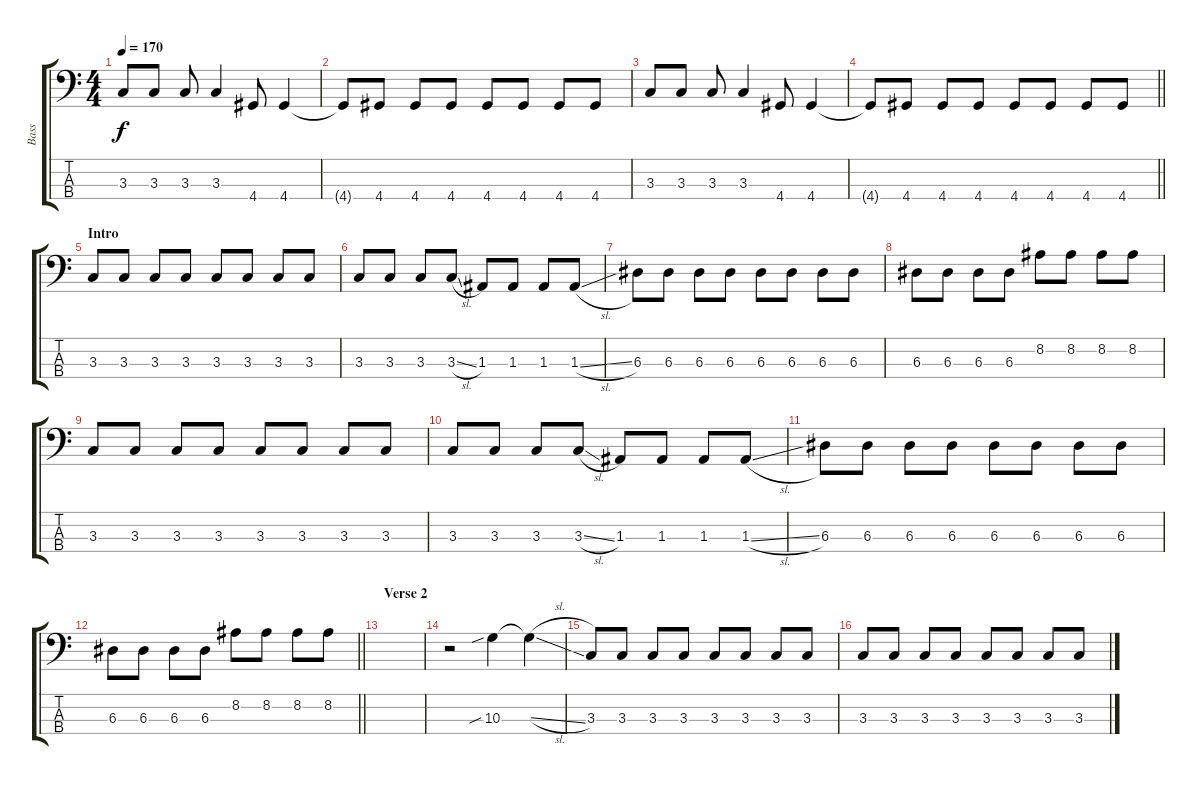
\track ("Bass" "Bass") {instrument electricbassfinger}
\staff {score tabs}
\tuning (G2 D2 A1 E1) {hide}
\ts (4 4)
\tempo 170
\clef f4
\ks c
3.3.8{dy f} 3.3.8 3.3.8 3.3.4 4.4.8 4.4.4 |
4.4{t}.8 4.4.8 4.4.8 4.4.8 4.4.8 4.4.8 4.4.8 4.4.8 |
3.3.8 3.3.8 3.3.8 3.3.4 4.4.8 4.4.4 |
\barLineRight lightlight
4.4{t}.8 4.4.8 4.4.8 4.4.8 4.4.8 4.4.8 4.4.8 4.4.8 |
\section ("" "Intro")
3.3.8 3.3.8 3.3.8 3.3.8 3.3.8 3.3.8 3.3.8 3.3.8 |
3.3.8 3.3.8 3.3.8 3.3{sl}.8 1.3.8 1.3.8 1.3.8 1.3{sl}.8 |
6.3.8 6.3.8 6.3.8 6.3.8 6.3.8 6.3.8 6.3.8 6.3.8 |
6.3.8 6.3.8 6.3.8 6.3.8 8.2.8 8.2.8 8.2.8 8.2.8 |
3.3.8 3.3.8 3.3.8 3.3.8 3.3.8 3.3.8 3.3.8 3.3.8 |
3.3.8 3.3.8 3.3.8 3.3{sl}.8 1.3.8 1.3.8 1.3.8 1.3{sl}.8 |
6.3.8 6.3.8 6.3.8 6.3.8 6.3.8 6.3.8 6.3.8 6.3.8 |
\barLineRight lightlight
6.3.8 6.3.8 6.3.8 6.3.8 8.2.8 8.2.8 8.2.8 8.2.8 |
\section ("" "Verse 2")
|
r.2 10.3{sib}.4 10.3{sl t}.4 |
3.3.8 3.3.8 3.3.8 3.3.8 3.3.8 3.3.8 3.3.8 3.3.8 |
3.3.8 3.3.8 3.3.8 3.3.8 3.3.8 3.3.8 3.3.8 3.3.8
